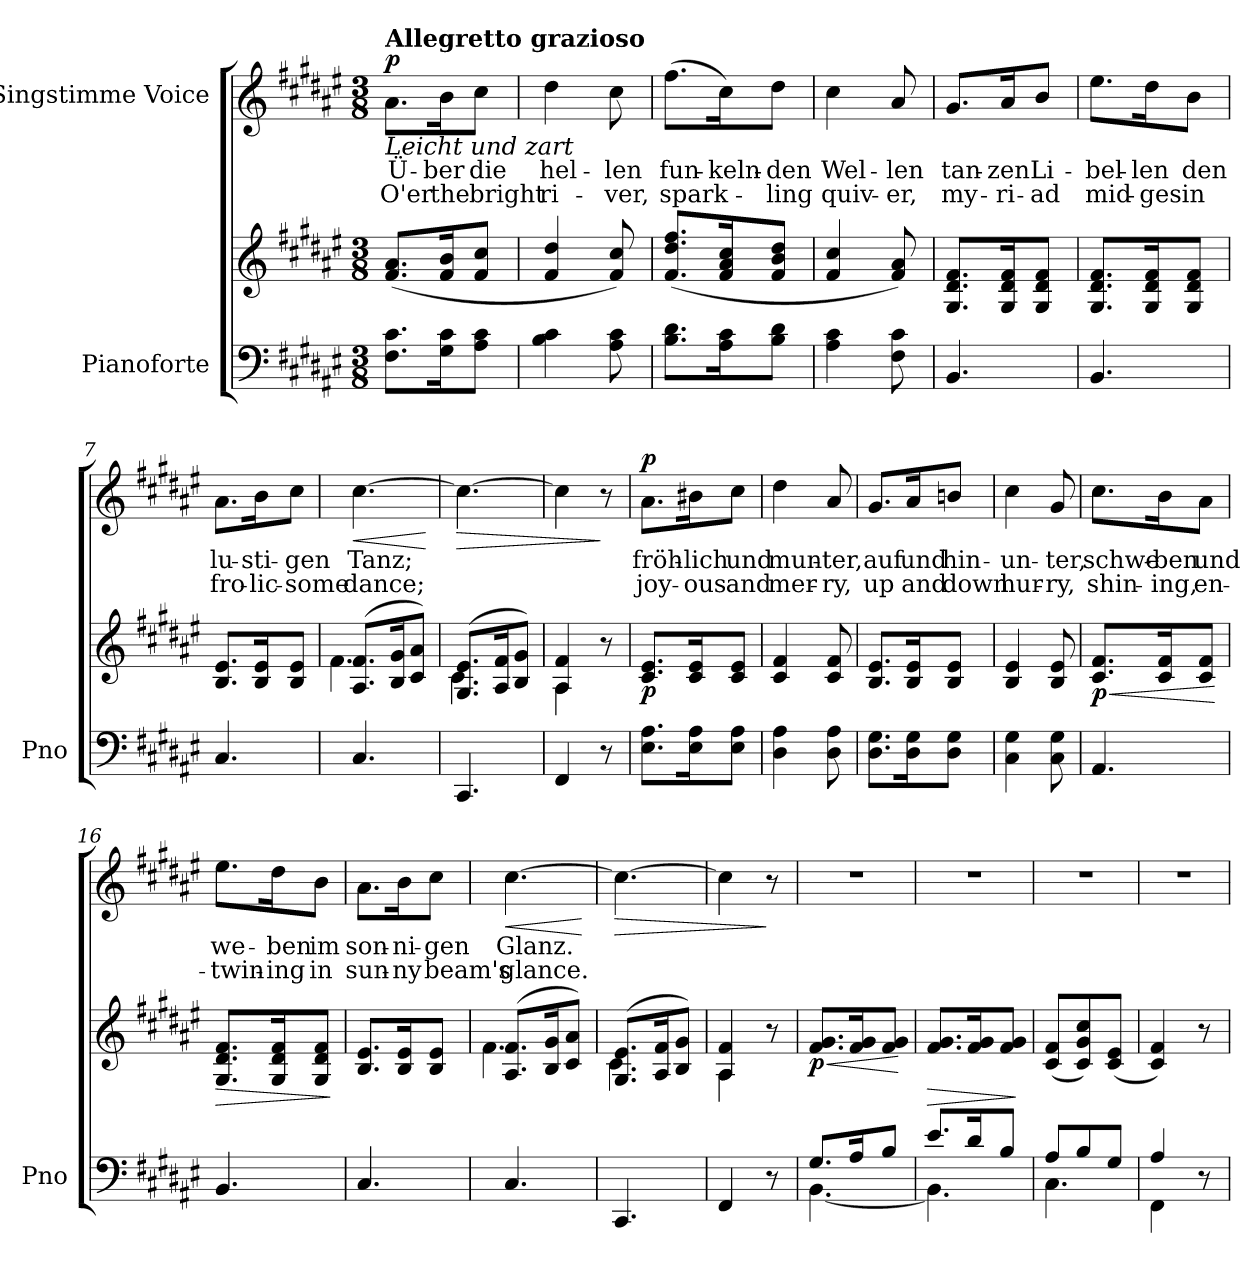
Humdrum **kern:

**kern	**kern	**dynam	**kern	**text	**text	**dynam
*part2	*part2	*part2	*part1	*part1	*part1	*part1
*staff3	*staff2	*staff2/3	*staff1	*staff1	*staff1	*staff1
*I"Pianoforte	*	*	*I"Singstimme Voice	*	*	*
*I'Pno	*	*	*	*	*	*
*clefF4	*clefG2	*	*clefG2	*	*	*
*k[f#c#g#d#a#e#]	*k[f#c#g#d#a#e#]	*	*k[f#c#g#d#a#e#]	*	*	*
*M3/8	*M3/8	*	*M3/8	*	*	*
=1	=1	=1	=1	=1	=1	=1
!	!	!	!LO:TX:a:B:t=Allegretto grazioso	!	!	!
!	!	!	!LO:TX:b:i:t=Leicht und zart	!	!	!
!	!	!LO:DY:b	!	!LO:LY:b	!LO:LY:b	!
!	!	!LO:DY:n=1:b	!	!	!	!LO:DY:a
8.F#\ 8.c#\L	(8.f#/ 8.a#/L	p other-dynamics	8.a#\L	Ü-	O'er	p
!	!	!	!	!LO:LY:b	!LO:LY:b	!
16G#\ 16c#\K	16f#/ 16b/K	.	16b\K	-ber	the	.
!	!	!	!	!LO:LY:b	!LO:LY:b	!
8A#\ 8c#\J	8f#/ 8cc#/J	.	8cc#\J	die	bright	.
=2	=2	=2	=2	=2	=2	=2
!	!	!	!	!LO:LY:b	!LO:LY:b	!
4B\ 4c#\	4f#/ 4dd#/	.	4dd#\	hel-	ri-	.
!	!	!	!	!LO:LY:b	!LO:LY:b	!
8A#\ 8c#\	8f#/ 8cc#/)	.	8cc#\	-len	-ver,	.
=3	=3	=3	=3	=3	=3	=3
!	!	!	!	!LO:LY:b	!LO:LY:b	!
8.B\ 8.d#\L	(8.f#/ 8.dd#/ 8.ff#/L	.	(<8.ff#\L	fun-	spark-	.
!	!	!	!	!LO:LY:b	!	!
16A#\ 16c#\K	16f#/ 16a#/ 16cc#/K	.	16cc#\K)	-keln-	.	.
!	!	!	!	!LO:LY:b	!LO:LY:b	!
8B\ 8d#\J	8f#/ 8b/ 8dd#/J	.	8dd#\J	-den	-ling	.
=4	=4	=4	=4	=4	=4	=4
!	!	!	!	!LO:LY:b	!LO:LY:b	!
4A#\ 4c#\	4f#/ 4cc#/	.	4cc#\	Wel-	quiv-	.
!	!	!	!	!LO:LY:b	!LO:LY:b	!
8F#\ 8c#\	8f#/ 8a#/)	.	8a#/	-len	-er,	.
=5	=5	=5	=5	=5	=5	=5
!	!	!	!	!LO:LY:b	!LO:LY:b	!
4.BB/	8.G#/ 8.d#/ 8.f#/L	.	8.g#/L	tan-	my-	.
!	!	!	!	!LO:LY:b	!LO:LY:b	!
.	16G#/ 16d#/ 16f#/K	.	16a#/K	-zen	-ri-	.
!	!	!	!	!LO:LY:b	!LO:LY:b	!
.	8G#/ 8d#/ 8f#/J	.	8b/J	Li-	-ad	.
=6	=6	=6	=6	=6	=6	=6
!	!	!	!	!LO:LY:b	!LO:LY:b	!
4.BB/	8.G#/ 8.d#/ 8.f#/L	.	8.ee#\L	-bel-	mid-	.
!	!	!	!	!LO:LY:b	!LO:LY:b	!
.	16G#/ 16d#/ 16f#/K	.	16dd#\K	-len	-ges	.
!	!	!	!	!LO:LY:b	!LO:LY:b	!
.	8G#/ 8d#/ 8f#/J	.	8b\J	den	in	.
!!LO:LB:g=z
=7	=7	=7	=7	=7	=7	=7
!	!	!	!	!LO:LY:b	!LO:LY:b	!
4.C#/	8.B/ 8.e#/L	.	8.a#\L	lu-	fro-	.
!	!	!	!	!LO:LY:b	!LO:LY:b	!
.	16B/ 16e#/K	.	16b\K	-sti-	-lic-	.
!	!	!	!	!LO:LY:b	!LO:LY:b	!
.	8B/ 8e#/J	.	8cc#\J	-gen	-some	.
=8	=8	=8	=8	=8	=8	=8
*	*^	*	*	*	*	*
!	!	!	!	!	!LO:LY:b	!LO:LY:b	!LO:HP:b
4.C#/	(<8.A#/ 8.f#/L	4.f#\	.	[4.cc#\	Tanz;	dance;	<
.	16B/ 16g#/K	.	.	.	.	.	.
.	8c#/ 8a#/J)	.	.	.	.	.	.
*	*v	*v	*	*	*	*	*
.	.	.	.	.	.	[
=9	=9	=9	=9	=9	=9	=9
*	*^	*	*	*	*	*
!	!	!	!	!	!	!	!LO:HP:b
4.CC#/	(<8.G#/ 8.e#/L	4.c#\	.	4.cc#\_	.	.	>
.	16A#/ 16f#/K	.	.	.	.	.	.
.	8B/ 8g#/J)	.	.	.	.	.	.
=10	=10	=10	=10	=10	=10	=10	=10
4FF#/	4A#/ 4f#/	4A#\	.	4cc#\]	.	.	.
8r	8r	8ryy	.	8r	.	.	]
=11	=11	=11	=11	=11	=11	=11	=11
!	!	!	!LO:DY:b	!	!LO:LY:b	!LO:LY:b	!LO:DY:a
*	*v	*v	*	*	*	*	*
8.E#\ 8.A#\L	8.c#/ 8.e#/L	p	8.a#\L	fröh-	joy-	p
!	!	!	!	!LO:LY:b	!LO:LY:b	!
16E#\ 16A#\K	16c#/ 16e#/K	.	16b#X\K	-lich	-ous	.
!	!	!	!	!LO:LY:b	!LO:LY:b	!
8E#\ 8A#\J	8c#/ 8e#/J	.	8cc#\J	und	and	.
=12	=12	=12	=12	=12	=12	=12
!	!	!	!	!LO:LY:b	!LO:LY:b	!
4D#\ 4A#\	4c#/ 4f#/	.	4dd#\	mun-	mer-	.
!	!	!	!	!LO:LY:b	!LO:LY:b	!
8D#\ 8A#\	8c#/ 8f#/	.	8a#/	-ter,	-ry,	.
=13	=13	=13	=13	=13	=13	=13
!	!	!	!	!LO:LY:b	!LO:LY:b	!
8.D#\ 8.G#\L	8.B/ 8.e#/L	.	8.g#/L	auf	up	.
!	!	!	!	!LO:LY:b	!LO:LY:b	!
16D#\ 16G#\K	16B/ 16e#/K	.	16a#/K	und	and	.
!	!	!	!	!LO:LY:b	!LO:LY:b	!
8D#\ 8G#\J	8B/ 8e#/J	.	8bn/J	hin-	down	.
=14	=14	=14	=14	=14	=14	=14
!	!	!	!	!LO:LY:b	!LO:LY:b	!
4C#\ 4G#\	4B/ 4e#/	.	4cc#\	-un-	hur-	.
!	!	!	!	!LO:LY:b	!LO:LY:b	!
8C#\ 8G#\	8B/ 8e#/	.	8g#/	-ter,	-ry,	.
!!LO:LB:g=z
=15	=15	=15	=15	=15	=15	=15
!	!	!LO:HP:b	!	!LO:LY:b	!LO:LY:b	!
!	!	!LO:DY:n=1:b	!	!	!	!
4.AA#/	8.c#/ 8.f#/L	< p	8.cc#\L	schwe-	shin-	.
!	!	!	!	!LO:LY:b	!LO:LY:b	!
.	16c#/ 16f#/K	.	16b\K	-ben	-ing,	.
!	!	!	!	!LO:LY:b	!LO:LY:b	!
.	8c#/ 8f#/J	.	8a#\J	und	en-	.
.	.	[	.	.	.	.
=16	=16	=16	=16	=16	=16	=16
!	!	!LO:HP:b	!	!LO:LY:b	!LO:LY:b	!
4.BB/	8.G#/ 8.d#/ 8.f#/L	>	8.ee#\L	we-	-twin-	.
!	!	!	!	!LO:LY:b	!LO:LY:b	!
.	16G#/ 16d#/ 16f#/K	.	16dd#\K	-ben	-ing	.
!	!	!	!	!LO:LY:b	!LO:LY:b	!
.	8G#/ 8d#/ 8f#/J	.	8b\J	im	in	.
.	.	]	.	.	.	.
=17	=17	=17	=17	=17	=17	=17
!	!	!	!	!LO:LY:b	!LO:LY:b	!
4.C#/	8.B/ 8.e#/L	.	8.a#\L	son-	sun-	.
!	!	!	!	!LO:LY:b	!LO:LY:b	!
.	16B/ 16e#/K	.	16b\K	-ni-	-ny	.
!	!	!	!	!LO:LY:b	!LO:LY:b	!
.	8B/ 8e#/J	.	8cc#\J	-gen	beam's	.
=18	=18	=18	=18	=18	=18	=18
*	*^	*	*	*	*	*
!	!	!	!	!	!LO:LY:b	!LO:LY:b	!LO:HP:b
4.C#/	(<8.A#/ 8.f#/L	4.f#\	.	[4.cc#\	Glanz.	glance.	<
.	16B/ 16g#/K	.	.	.	.	.	.
.	8c#/ 8a#/J)	.	.	.	.	.	.
*	*v	*v	*	*	*	*	*
.	.	.	.	.	.	[
=19	=19	=19	=19	=19	=19	=19
*	*^	*	*	*	*	*
!	!	!	!	!	!	!	!LO:HP:b
4.CC#/	(<8.G#/ 8.e#/L	4.c#\	.	4.cc#\_	.	.	>
.	16A#/ 16f#/K	.	.	.	.	.	.
.	8B/ 8g#/J)	.	.	.	.	.	.
=20	=20	=20	=20	=20	=20	=20	=20
4FF#/	4A#/ 4f#/	4A#\	.	4cc#\]	.	.	.
8r	8r	8ryy	.	8r	.	.	]
=21	=21	=21	=21	=21	=21	=21	=21
*^	*	*	*	*	*	*	*
!	!	!	!	!LO:HP:b	!	!	!	!
!	!	!	!	!LO:DY:n=1:b	!	!	!	!
*	*	*v	*v	*	*	*	*	*
8.G#/L	[4.BB\	8.f#/ 8.g#/L	< p	4.r	.	.	.
16A#/K	.	16f#/ 16g#/K	.	.	.	.	.
8B/J	.	8f#/ 8g#/J	.	.	.	.	.
*v	*v	*	*	*	*	*	*
.	.	[	.	.	.	.
=22	=22	=22	=22	=22	=22	=22
*^	*	*	*	*	*	*
!	!	!	!LO:HP:b	!	!	!	!
8.e#/L	4.BB\]	8.f#/ 8.g#/L	>	4.r	.	.	.
16d#/K	.	16f#/ 16g#/K	.	.	.	.	.
8B/J	.	8f#/ 8g#/J	.	.	.	.	.
*v	*v	*	*	*	*	*	*
.	.	]	.	.	.	.
=23	=23	=23	=23	=23	=23	=23
*^	*	*	*	*	*	*
8A#/L	4.C#\	(8c#/ 8f#/L	.	4.r	.	.	.
8B/	.	8c#/ 8g#/ 8cc#/)	.	.	.	.	.
8G#/J	.	(8c#/ 8e#/J	.	.	.	.	.
!!LO:LB:g=z
=24	=24	=24	=24	=24	=24	=24	=24
4A#/	4FF#\	4c#/ 4f#/)	.	4.r	.	.	.
8r	8ryy	8r	.	.	.	.	.
*v	*v	*	*	*	*	*	*
=	=	=	=	=	=	=
*-	*-	*-	*-	*-	*-	*-
